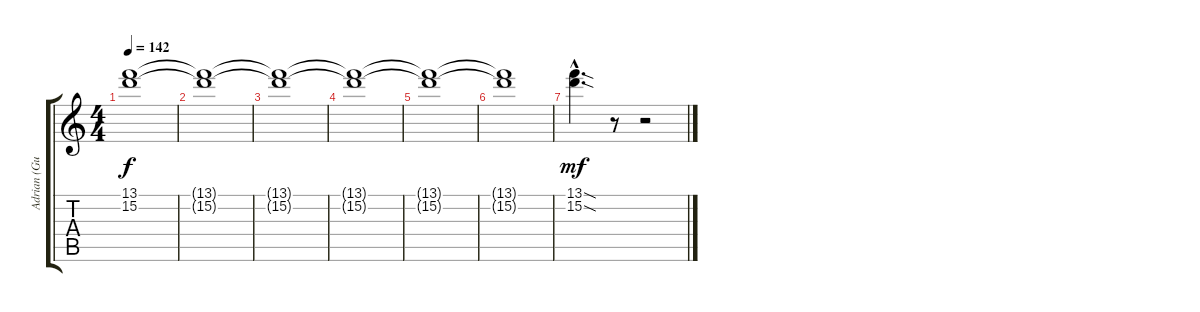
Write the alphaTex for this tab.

\track ("Adrian (Guitar)" "Adrian (Gu") {instrument distortionguitar}
\staff {score tabs}
\tuning (E4 B3 G3 D3 A2 E2) {hide}
\ts (4 4)
\tempo 142
\clef g2
\ks c
(13.1{t} 15.2{t}).1{dy f} |
(13.1{t} 15.2{t}).1 |
(13.1{t} 15.2{t}).1 |
(13.1{t} 15.2{t}).1 |
(13.1{t} 15.2{t}).1 |
(13.1{t} 15.2{t}).1 |
(13.1{sod hac} 15.2{sod hac}).4{d dy mf} r.8 r.2
